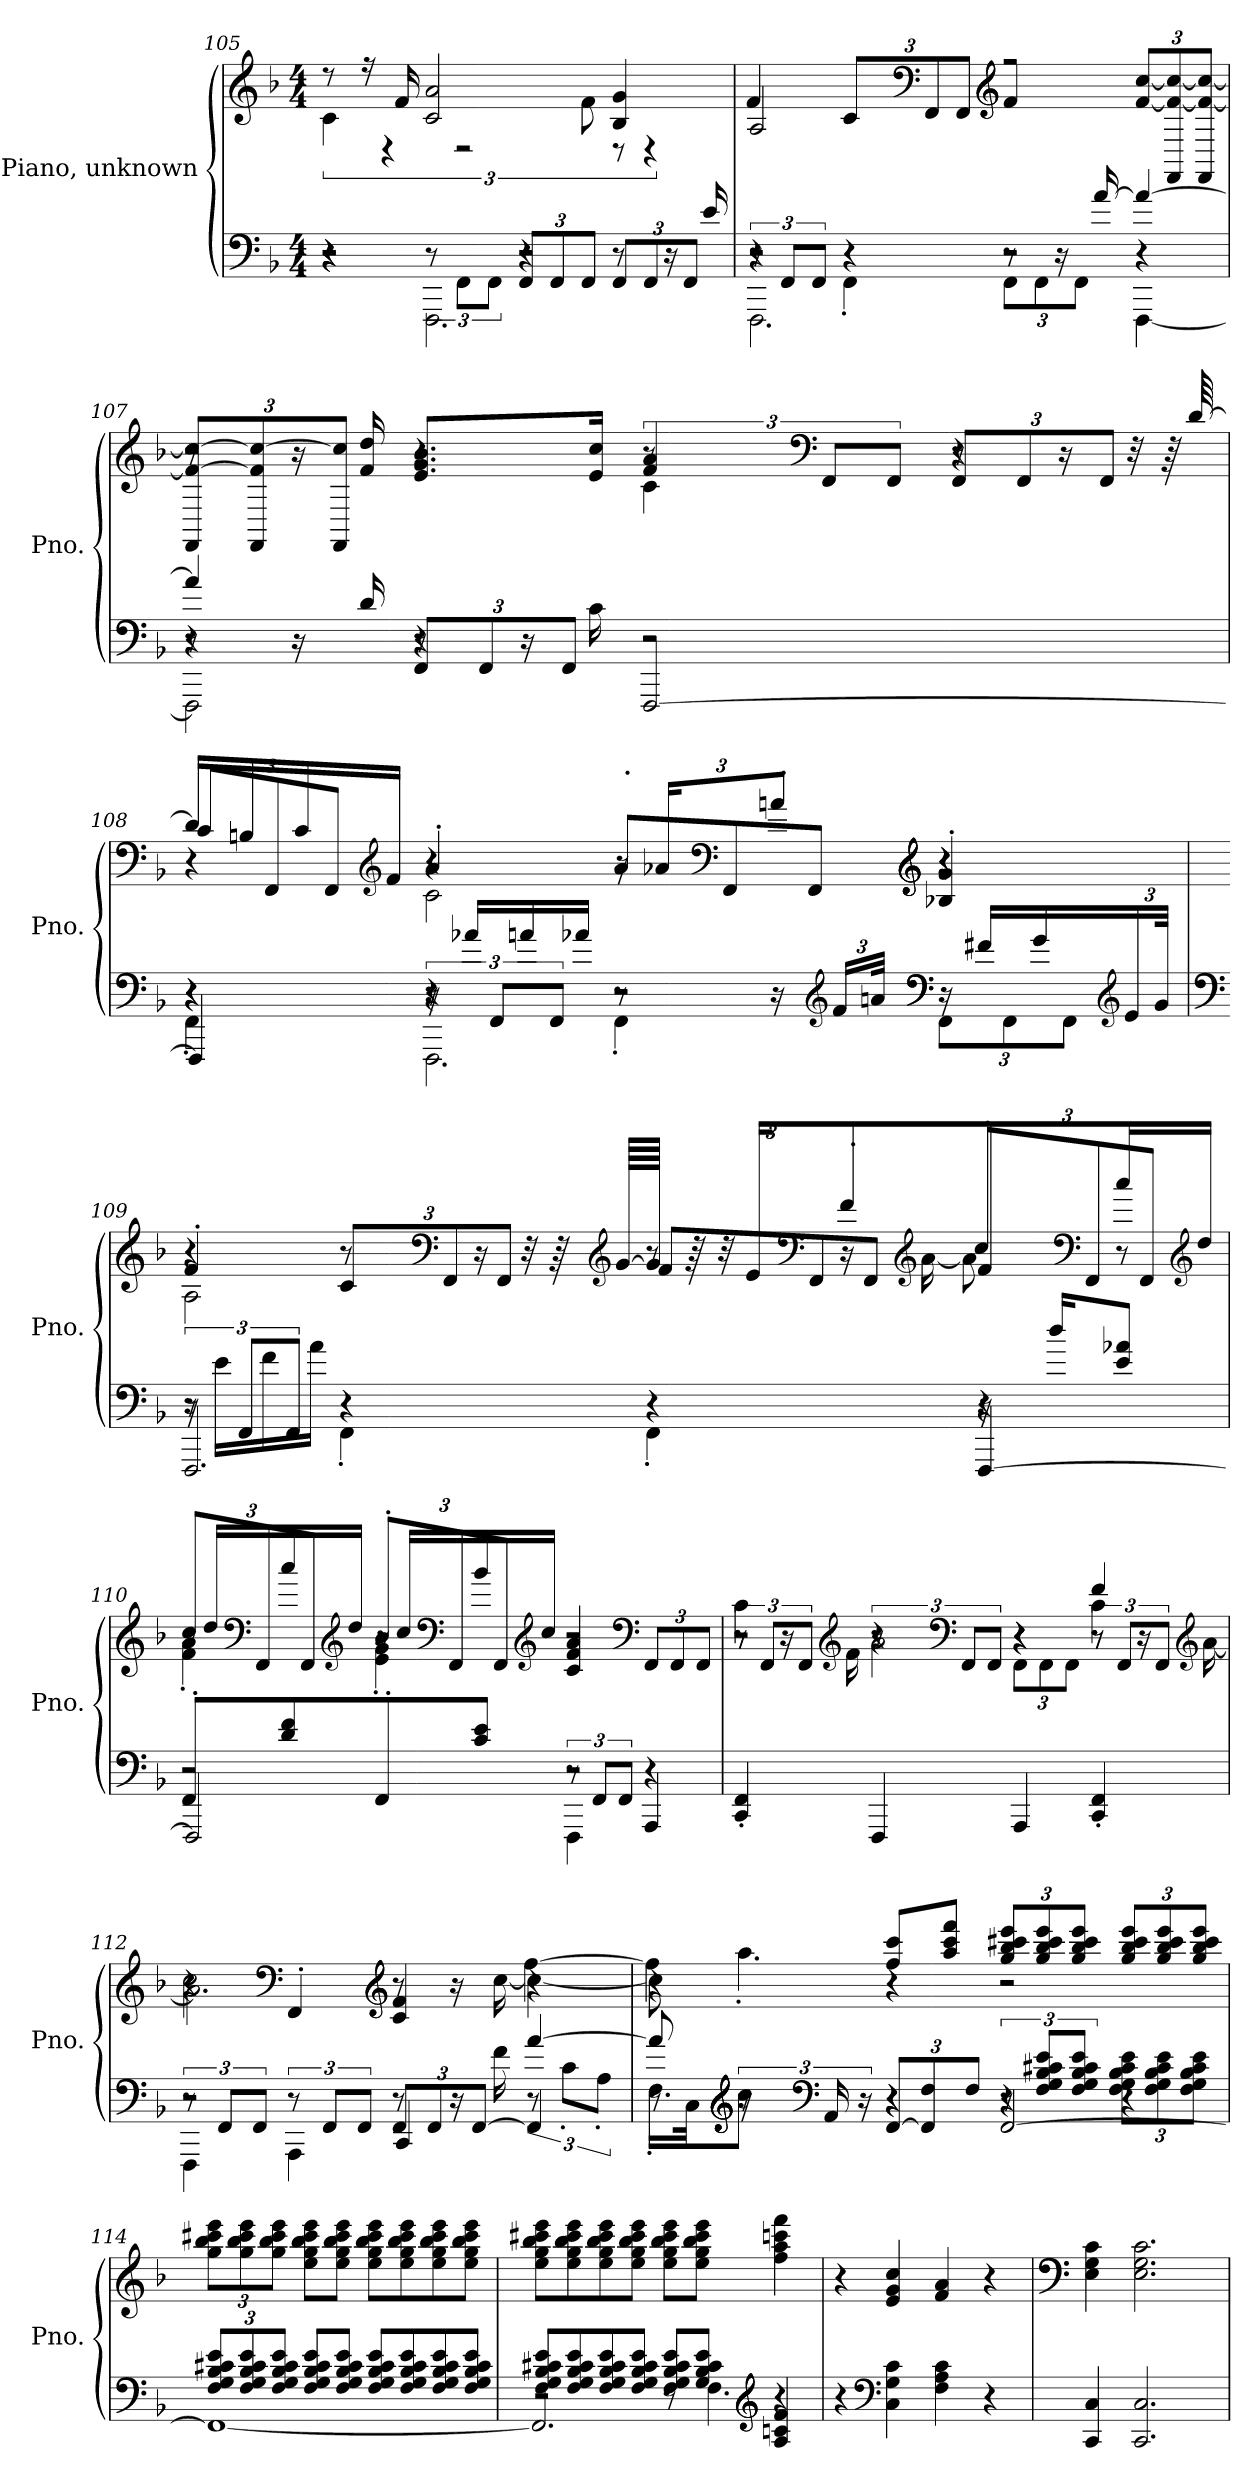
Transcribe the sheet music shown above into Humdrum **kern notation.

**kern	**kern
*part1	*part1
*staff2	*staff1
*I"Piano, unknown	*
*I'Pno.	*
!!LO:LB:g=z
*clefF4	*clefG2
*k[b-]	*k[b-]
*M4/4	*M4/4
=105	=105
*^	*^
*	*^	*	*
*	*	*^	*	*
2r	4r	2r	4r	8r	6c\
.	.	.	.	16r	.
.	.	.	.	.	6r
.	.	.	.	16f/	.
.	12r	.	2.FFF\	2c/ 2a/	.
.	12FF\L	.	.	.	3r
.	12FF\J	.	.	.	.
*	*	*Xbrackettup	*	*	*
4r	2r	12FF/L	.	.	.
.	.	12FF/	.	.	.
.	.	12FF/J	.	.	12f\
8r	.	12FF/L	.	4B-/ 4g/	12r
.	.	12FF/	.	.	6r
16r	.	.	.	.	.
.	.	12FF/J	.	.	.
16e/	.	.	.	.	.
=106	=106	=106	=106	=106	=106
*	*	*brackettup	*	*	*
2r	4r	12r	2.FFF\	2A/	4f/
.	.	12FF/L	.	.	.
.	.	12FF/J	.	.	.
*	*	*	*	*	*Xbrackettup
.	4FF'\	4r	.	.	12c/L
*	*	*	*	*clefF4	*
.	.	.	.	.	12FF/
.	.	.	.	.	12FF/J
*	*	*	*	*clefG2	*
*	*Xbrackettup	*	*	*	*
8r	12FF\L	2r	.	2r	4f/
.	12FF\	.	.	.	.
16r	.	.	.	.	.
.	12FF\J	.	.	.	.
[16a/	.	.	.	.	.
4a/_	4r	.	[4FFF\	.	[12f/ [12cc/L
.	.	.	.	.	12FF/ 12f/_ 12cc/_
.	.	.	.	.	12FF/ 12f/_ 12cc/_J
!!LO:LB:g=z
=107	=107	=107	=107	=107	=107
*	*	*	*	*	*^
4a/]	4r	8r	2FFF\]	8r	2r	12FF/ 12f/_ 12cc/_L
.	.	.	.	.	.	12FF/ 12f/] 12cc/_
.	.	16r	.	16r	.	.
.	.	.	.	.	.	12FF/ 12cc/]J
.	.	16d/	.	16f/ 16dd/	.	.
4r	8r	12FF/L	.	4r	.	8.e/ 8.g/ 8.b-/L
.	.	12FF/	.	.	.	.
.	16r	.	.	.	.	.
.	.	12FF/J	.	.	.	.
.	16c\	.	.	.	.	16e/ 16cc/Jk
*	*	*	*	*	*	*brackettup
2r	2r	[2FFF/	2r	4f/ 4a/	4c\	12r
*	*	*	*	*clefF4	*	*
.	.	.	.	.	.	12FF/L
.	.	.	.	.	.	12FF/J
*	*	*	*	*	*	*Xbrackettup
.	.	.	.	8r	4r	12FF/L
.	.	.	.	.	.	12FF/
.	.	.	.	16r	.	.
.	.	.	.	.	.	12FF/J
.	.	.	.	32r	.	.
.	.	.	.	64r	.	.
.	.	.	.	[64d/	.	.
!!LO:LB:g=z	!!	!!
=108	=108	=108	=108	=108	=108	=108
4r	4FF'\	4FFF/]	4r	16d/LL]	4r	12c/L
.	.	.	.	16Bn/	.	.
.	.	.	.	.	.	12FF/
.	.	.	.	16c/	.	.
.	.	.	.	.	.	12FF/J
*	*	*	*	*clefG2	*	*
.	.	.	.	16f/JJ	.	.
*	*	*brackettup	*	*	*	*
16r	4r	12r	2.FFF\	4a'/	2c\	4r
16a-X/LL	.	.	.	.	.	.
.	.	12FF/L	.	.	.	.
16an/	.	.	.	.	.	.
.	.	12FF/J	.	.	.	.
16a-X/JJ	.	.	.	.	.	.
8r	4FF'\	2r	.	16r	.	12a'/L
.	.	.	.	16a-X/KL	.	.
*	*	*	*	*clefF4	*	*
.	.	.	.	.	.	12FF/
16r	.	.	.	8an'/J	.	.
.	.	.	.	.	.	12FF/J
*clefG2	*	*	*	*	*	*
*Xbrackettup	*	*	*	*	*	*
24f/LL	.	.	.	.	.	.
48an/JJk	.	.	.	.	.	.
*clefF4	*	*	*	*clefG2	*	*
16r	12FF\L	.	.	4r	4r	4B-X/' 4g/'
16f#X/LL	.	.	.	.	.	.
.	12FF\	.	.	.	.	.
16g/	.	.	.	.	.	.
.	12FF\J	.	.	.	.	.
*clefG2	*	*	*	*	*	*
24e/	.	.	.	.	.	.
48g/JJk	.	.	.	.	.	.
*v	*v	*v	*v	*	*	*
!!LO:LB:g=z	!!	!!
=109	=109	=109	=109
*clefF4	*	*	*
*brackettup	*	*	*
*^	*	*	*
*	*^	*	*	*
12r	16r	2.FFF/	4f'/	2A\	4r
.	16e\LL	.	.	.	.
12FF/L	.	.	.	.	.
.	16f\	.	.	.	.
12FF/J	.	.	.	.	.
.	16a\JJ	.	.	.	.
4r	4FF'\	.	8r	.	12c/L
*	*	*	*clefF4	*	*
.	.	.	.	.	12FF/
.	.	.	16r	.	.
.	.	.	.	.	12FF/J
.	.	.	32r	.	.
.	.	.	64r	.	.
*	*	*	*clefG2	*	*
.	.	.	[64g/LLLL	.	.
4r	4FF'\	.	64g/JJJJ]	8r	12f/L
.	.	.	64r	.	.
.	.	.	32r	.	.
.	.	.	16e/KL	.	.
*	*	*	*clefF4	*	*
.	.	.	.	.	12FF/
.	.	.	8f'/	16r	.
.	.	.	.	.	12FF/J
*	*	*	*clefG2	*	*
.	.	.	.	[16a\	.
16r	4r	[4FFF/	8f/	8a\]	12cc'/L
16dd/KL	.	.	.	.	.
*	*	*	*clefF4	*	*
.	.	.	.	.	12FF/
8e/ 8a-X/J	.	.	16cc/L	8r	.
.	.	.	.	.	12FF/J
*	*	*	*clefG2	*	*
.	.	.	16dd/JJ	.	.
!!LO:PB:g=z	!!	!!
=110	=110	=110	=110	=110	=110
8FF'/L	2r	2FFF/]	16r	4f\' 4a\'	12cc/L
.	.	.	16dd/LL	.	.
*	*	*	*clefF4	*	*
.	.	.	.	.	12FF/
8d/ 8f/	.	.	16cc/	.	.
.	.	.	.	.	12FF/J
*	*	*	*clefG2	*	*
.	.	.	16dd/JJ	.	.
8FF'/	.	.	16r	4e\' 4g\'	12b-'/L
.	.	.	16cc/LL	.	.
*	*	*	*clefF4	*	*
.	.	.	.	.	12FF/
8c/ 8e/J	.	.	16b-/	.	.
.	.	.	.	.	12FF/J
*	*	*	*clefG2	*	*
.	.	.	16cc/JJ	.	.
12r	4FFF\	2r	2r	2r	4c/ 4f/ 4a/
12FF/L	.	.	.	.	.
12FF/J	.	.	.	.	.
*	*	*	*clefF4	*	*
4AAA/	4r	.	.	.	12FF/L
.	.	.	.	.	12FF/
.	.	.	.	.	12FF/J
*v	*v	*v	*	*	*
*	*v	*v	*v
!!LO:LB:g=z
=111	=111
*	*brackettup
*	*^
*	*	*^
*	*	*	*^
4CC/' 4FF/'	12r	4c\	2r	8r
.	12FF/L	.	.	.
.	.	.	.	16r
.	12FF/J	.	.	.
*	*clefG2	*	*	*
.	.	.	.	16f\
4FFF/	12r	2a\	.	4r
*	*clefF4	*	*	*
.	12FF/L	.	.	.
.	12FF/J	.	.	.
*	*	*	*	*Xbrackettup
4AAA/	4r	.	4r	12FF\L
.	.	.	.	12FF\
.	.	.	.	12FF\J
*	*brackettup	*	*	*
4CC/' 4FF/'	12r	4c\	4f/	8r
.	12FF/L	.	.	.
.	.	.	.	16r
.	12FF/J	.	.	.
*	*clefG2	*	*	*
.	.	.	.	[16a\
*	*	*	*v	*v
=112	=112	=112	=112
*^	*	*	*
*	*^	*	*	*
12r	4FFF\	2r	4r	2cc\	2.a\]
12FF/L	.	.	.	.	.
12FF/J	.	.	.	.	.
*	*	*	*clefF4	*	*
12r	4AAA\	.	4FF'/	.	.
12FF/L	.	.	.	.	.
12FF/J	.	.	.	.	.
*	*	*	*clefG2	*	*
*Xbrackettup	*	*	*	*	*
12FF/L	8r	4CC/	4c/ 4f/	8r	.
12FF/	.	.	.	.	.
.	16r	.	.	16r	.
[12FF/J	.	.	.	.	.
.	16f\	.	.	[16cc\	.
*	*brackettup	*	*	*	*
4FF/]	12r	[4a/	4r	4cc\_	[4ff\
.	12c'\L	.	.	.	.
.	12A'\J	.	.	.	.
!!LO:LB:g=z	!!	!!
=113	=113	=113	=113	=113	=113
8r	16.F'\LL	8a/]	4r	8cc\]	4ff\]
.	32C\JK	.	.	.	.
*clefG2	*	*	*	*	*
24r	8cc\J	8r	.	4.aa'\	.
*clefF4	*	*	*	*	*
24AA/	.	.	.	.	.
24r	.	.	.	.	.
*Xbrackettup	*	*	*	*	*
[12FF/L	4r	4r	8ff/ 8ccc/L	.	4r
12FF/] 12F/	.	.	.	.	.
.	.	.	8aa/ 8ccc/ 8fff/J	.	.
12F/J	.	.	.	.	.
*brackettup	*	*	*Xbrackettup	*	*
12r	4r	[2FF/	12gg/ 12bb-/ 12ccc#X/ 12eee/L	2r	2r
12F/ 12G/ 12B-/ 12c#X/ 12e/L	.	.	12gg/ 12bb-/ 12ccc#/ 12eee/	.	.
12F/ 12G/ 12B-/ 12c#/ 12e/J	.	.	12gg/ 12bb-/ 12ccc#/ 12eee/J	.	.
*	*Xbrackettup	*	*	*	*
4r	12F\ 12G\ 12B-\ 12c#\ 12e\L	.	12gg/ 12bb-/ 12ccc#/ 12eee/L	.	.
.	12F\ 12G\ 12B-\ 12c#\ 12e\	.	12gg/ 12bb-/ 12ccc#/ 12eee/	.	.
.	12F\ 12G\ 12B-\ 12c#\ 12e\J	.	12gg/ 12bb-/ 12ccc#/ 12eee/J	.	.
*	*v	*v	*	*	*
*	*	*v	*v	*v
=114	=114	=114
12F/ 12G/ 12B-/ 12c#X/ 12e/L	1FF_	12gg\ 12bb-\ 12ccc#X\ 12eee\L
12F/ 12G/ 12B-/ 12c#/ 12e/	.	12gg\ 12bb-\ 12ccc#\ 12eee\
12F/ 12G/ 12B-/ 12c#/ 12e/J	.	12gg\ 12bb-\ 12ccc#\ 12eee\J
8F/ 8G/ 8B-/ 8c#/ 8e/L	.	8ee\ 8gg\ 8bb-\ 8ccc#\ 8eee\L
8F/ 8G/ 8B-/ 8c#/ 8e/J	.	8ee\ 8gg\ 8bb-\ 8ccc#\ 8eee\J
8F/ 8G/ 8B-/ 8c#/ 8e/L	.	8ee\ 8gg\ 8bb-\ 8ccc#\ 8eee\L
8F/ 8G/ 8B-/ 8c#/ 8e/	.	8ee\ 8gg\ 8bb-\ 8ccc#\ 8eee\
8F/ 8G/ 8B-/ 8c#/ 8e/	.	8ee\ 8gg\ 8bb-\ 8ccc#\ 8eee\
8F/ 8G/ 8B-/ 8c#/ 8e/J	.	8ee\ 8gg\ 8bb-\ 8ccc#\ 8eee\J
!!LO:LB:g=z
=115	=115	=115
*	*^	*
8F/ 8G/ 8B-/ 8c#X/ 8e/L	2r	2.FF/]	8ee\ 8gg\ 8bb-\ 8ccc#X\ 8eee\L
8F/ 8G/ 8B-/ 8c#/ 8e/	.	.	8ee\ 8gg\ 8bb-\ 8ccc#\ 8eee\
8F/ 8G/ 8B-/ 8c#/ 8e/	.	.	8ee\ 8gg\ 8bb-\ 8ccc#\ 8eee\
8F/ 8G/ 8B-/ 8c#/ 8e/J	.	.	8ee\ 8gg\ 8bb-\ 8ccc#\ 8eee\J
8F/ 8G/ 8B-/ 8c#/ 8e/L	8r	.	8ee\ 8gg\ 8bb-\ 8ccc#\ 8eee\L
8G/ 8B-/ 8c#/ 8e/J	4.F\	.	8ee\ 8gg\ 8bb-\ 8ccc#\ 8eee\J
*clefG2	*	*	*
4A/ 4cn/ 4f/	.	4r	4ff\ 4aa\ 4cccn\ 4fff\
*v	*v	*v	*
=116	=116
4r	4r
*clefF4	*
4C\ 4G\ 4c\	4e/ 4g/ 4cc/
4F\ 4A\ 4c\	4f/ 4a/
4r	4r
=117	=117
*	*clefF4
4CC/ 4C/	4E\ 4G\ 4c\
2.CC/ 2.C/	2.E\ 2.G\ 2.c\
=	=
*-	*-
